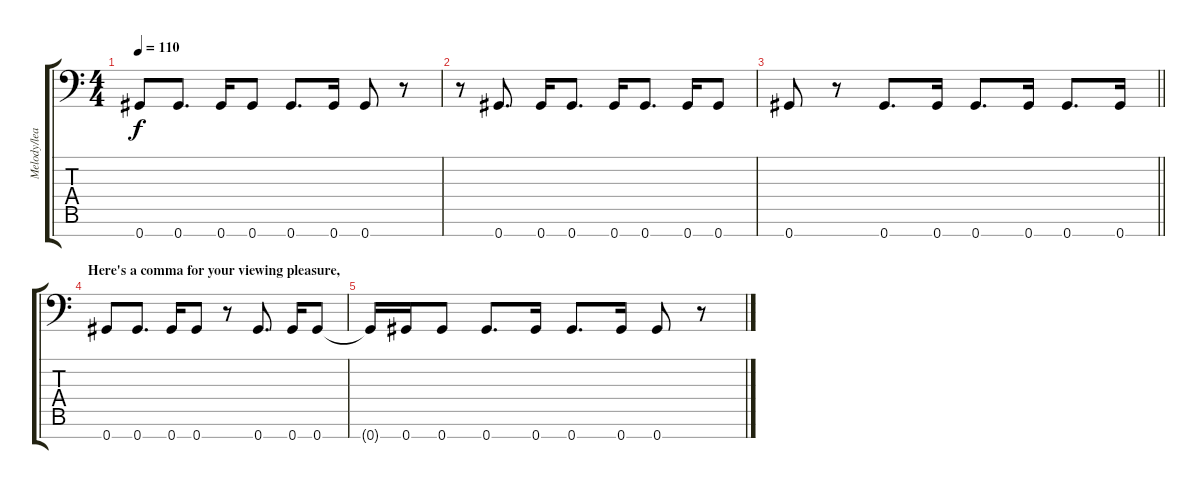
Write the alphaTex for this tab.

\track ("Melody/lead guitar." "Melody/lea") {instrument distortionguitar}
\staff {score tabs}
\tuning (Eb4 Bb3 Gb3 Db3 Ab2 Eb2 Ab1) {hide}
\ts (4 4)
\tempo 110
\clef f4
\ks c
0.7.8{dy f} 0.7.8{d} 0.7.16 0.7.8 0.7.8{d} 0.7.16 0.7.8 r.8 |
r.8 0.7.8{d} 0.7.16 0.7.8{d} 0.7.16 0.7.8{d} 0.7.16 0.7.8 |
\barLineRight lightlight
0.7.8 r.8 0.7.8{d} 0.7.16 0.7.8{d} 0.7.16 0.7.8{d} 0.7.16 |
\section ("" "Here's a comma for your viewing pleasure,")
0.7.8 0.7.8{d} 0.7.16 0.7.8 r.8 0.7.8{d} 0.7.16 0.7.8 |
0.7{t}.16 0.7.16 0.7.8 0.7.8{d} 0.7.16 0.7.8{d} 0.7.16 0.7.8 r.8
